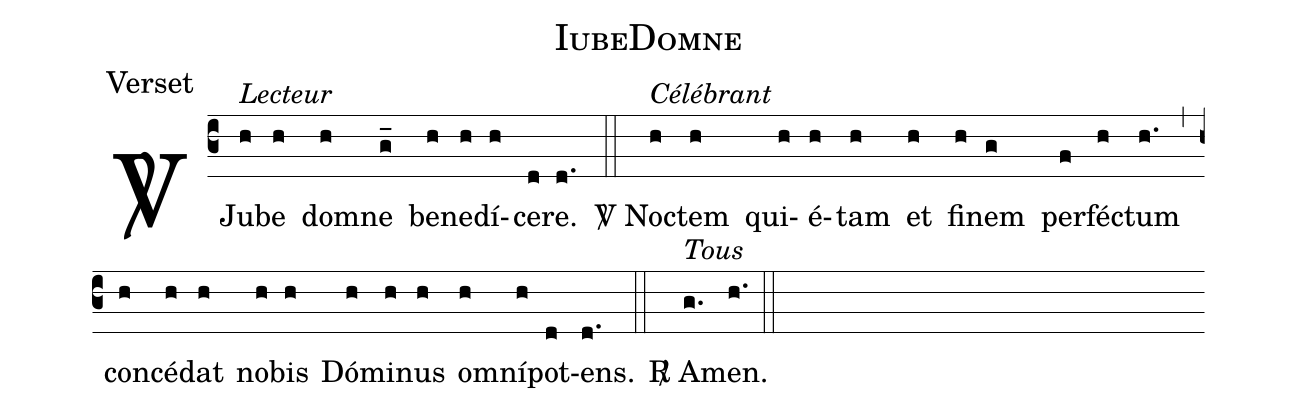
name:IubeDomne;
office-part:Verset;
%%
(c3)
<sp>V/</sp> <alt>Lecteur</alt>Ju(h)be(h) dom(h)ne(g_) be(h)ne(h)dí(h)ce(d)re.(d.) (::)
<sp>V/</sp> <alt>Célébrant</alt>No(h)ctem(h) qui(h)é(h)tam(h) et(h) fi(h)nem(g) per(f)fé(h)ctum(h.) (,)
con(h)cé(h)dat(h) no(h)bis(h) Dó(h)mi(h)nus(h) o(h)mní(h)pot(d)ens.(d.) (::)
<sp>R/</sp> <alt>Tous</alt>A(g.)men.(h.) (::)
